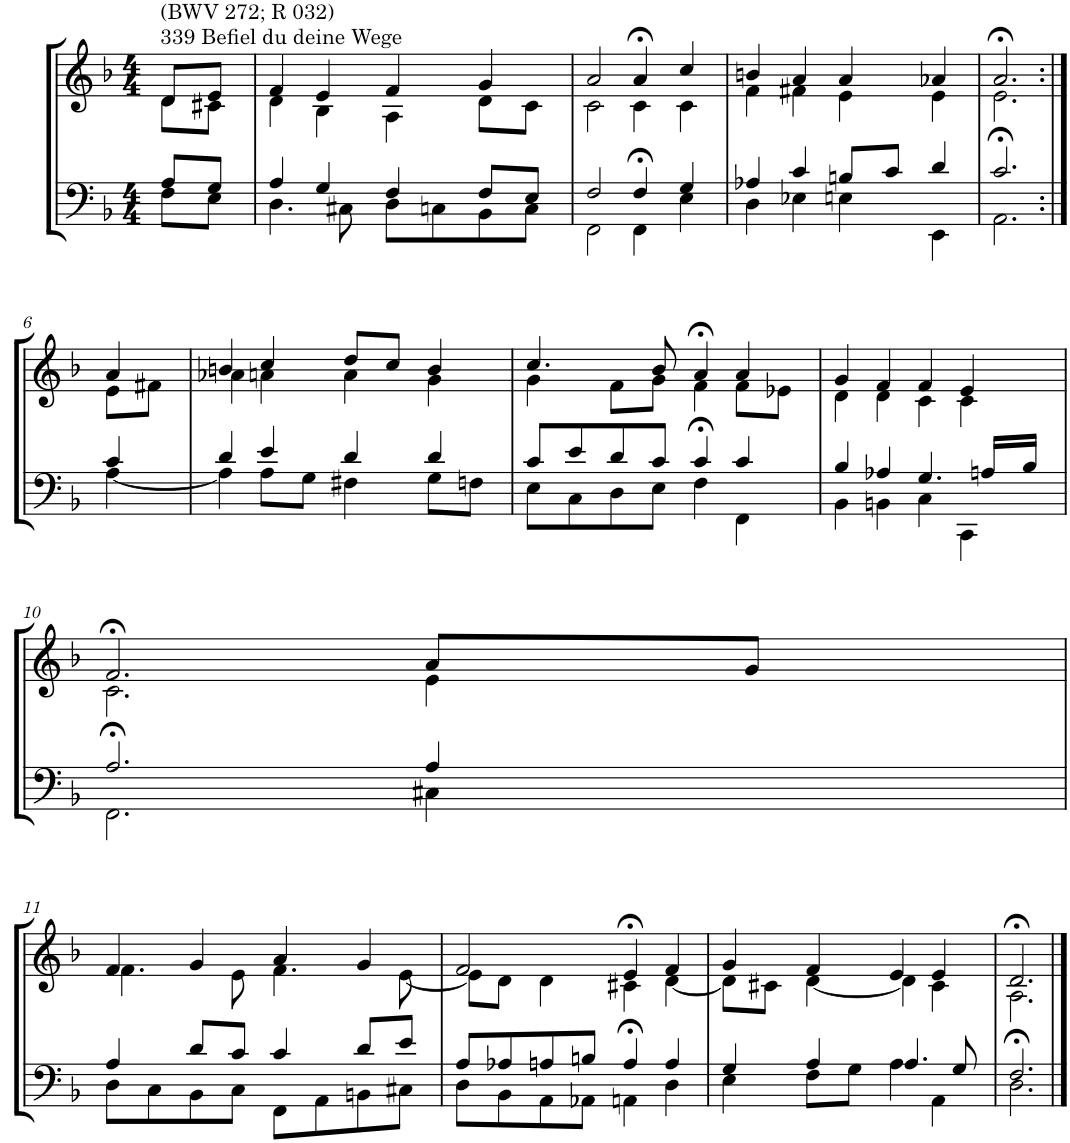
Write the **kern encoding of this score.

**kern	**kern
*part2	*part1
*staff2	*staff1
*I"Tenor/Baß	*I"Sopran/Alt
*clefF4	*clefG2
*k[b-]	*k[b-]
*M4/4	*M4/4
=1	=1
*^	*^
!	!	!LO:TX:a:t=339 Befiel du deine Wege	!
!	!	!LO:TX:a:t=(BWV 272; R 032)	!
8A/L	8F\L	8d/L	8d\L
8G/J	8E\J	8e/J	8c#X\J
=2	=2	=2	=2
4A/	4.D\	4f/	4d\
4G/	.	4e/	4B-\
.	8C#X\	.	.
4F/	8D\L	4f/	4A\
.	8Cn\	.	.
8F/L	8BB-\	4g/	8d\L
8E/J	8C\J	.	8c\J
=3	=3	=3	=3
2F/	2FF\	2a/	2c\
4F/	4FF>\	4a>/	4c\
4G/	4E\	4cc/	4c\
=4	=4	=4	=4
4A-X/	4D\	4bn/	4f\
4c/	4E-X\	4a/	4f#X\
8Bn/L	4En\	4a/	4e\
8c/J	.	.	.
4d/	4EE\	4a-X/	4e\
=5	=5	=5	=5
2.c/	2.AA>\	2.a>/	2.e\
!!LO:LB:g=z	!!
=6:|!	=6:|!	=6:|!	=6:|!
4c/	[4A\	4a/	8e\L
.	.	.	8f#X\J
=7	=7	=7	=7
4d/	4A\]	4bn/	4a-X\
4e/	8A\L	4cc/	4an\
.	8G\J	.	.
4d/	4F#X\	8dd/L	4a\
.	.	8cc/J	.
4d/	8G\L	4b/	4g\
.	8Fn\J	.	.
=8	=8	=8	=8
8c/L	8E\L	4.cc/	4g\
8e/	8C\	.	.
8d/	8D\	.	8f\L
8c/J	8E\J	8b-/	8g\J
4c/	4F>\	4a>/	4f\
4c/	4FF\	4a/	8f\L
.	.	.	8e-X\J
=9	=9	=9	=9
4B-/	4BB-\	4g/	4d\
4A-X/	4BBn\	4f/	4d\
4.G/	4C\	4f/	4c\
.	4CC\	4e/	4c\
16An/LL	.	.	.
16B-/JJ	.	.	.
!!LO:LB:g=z	!!
=10	=10	=10	=10
2.A/	2.FF>\	2.f>/	2.c\
4A/	4C#X\	8a/L	4e\
.	.	8g/J	.
!!LO:LB:g=z	!!
=11	=11	=11	=11
4A/	8D\L	4f/	4.f\
.	8C\	.	.
8d/L	8BB-\	4g/	.
8c/J	8C\J	.	8e\
4c/	8FF\L	4a/	4.f\
.	8AA\	.	.
8d/L	8BBn\	4g/	.
8e/J	8C#X\J	.	[8e\
=12	=12	=12	=12
8A/L	8D\L	2f/	8e\L]
8A-X/	8BB-\	.	8d\J
8An/	8AA\	.	4d\
8Bn/J	8AA-X\J	.	.
4A/	4AAn>\	4e>/	4c#X\
4A/	4D\	4f/	[4d\
=13	=13	=13	=13
4G/	4E\	4g/	8d\L]
.	.	.	8c#X\J
4A/	8F\L	4f/	[4d\
.	8G\J	.	.
4.A/	4A\	4e/	4d\]
.	4AA\	4e/	4c#\
8G/	.	.	.
=14	=14	=14	=14
2.F/	2.D>\	2.d>/	2.A\
*v	*v	*	*
*	*v	*v
==	==
*-	*-
